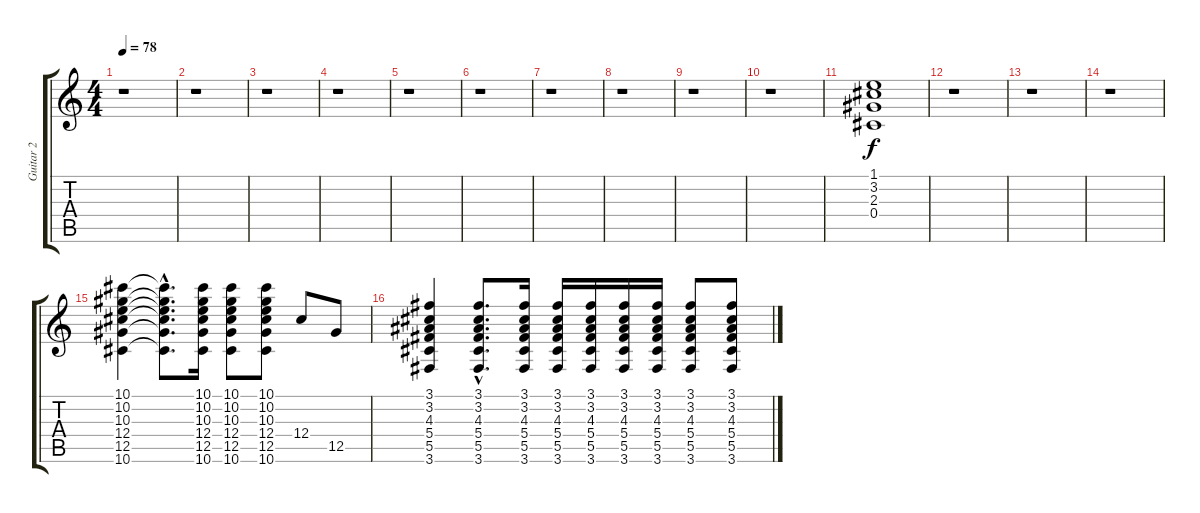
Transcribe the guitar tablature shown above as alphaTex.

\track ("Guitar 2" "Guitar 2") {instrument electricguitarclean}
\staff {score tabs}
\tuning (Eb4 Bb3 Gb3 Db3 Ab2 Eb2) {hide}
\ts (4 4)
\tempo 78
\clef g2
\ks c
r.1{dy f instrument electricguitarclean} |
r.1 |
r.1 |
r.1 |
r.1 |
r.1 |
r.1 |
r.1 |
r.1 |
r.1 |
(1.1 3.2 2.3 0.4).1 |
r.1 |
r.1 |
r.1 |
(10.1 10.2 10.3 12.4 12.5 10.6).4 (10.1{hac t} 10.2{hac t} 10.3{hac t} 12.4{hac t} 12.5{hac t} 10.6{hac t}).8{d} (10.1 10.2 10.3 12.4 12.5 10.6).16 (10.1 10.2 10.3 12.4 12.5 10.6).8 (10.1 10.2 10.3 12.4 12.5 10.6).8 12.4.8 12.5.8 |
(3.1 3.2 4.3 5.4 5.5 3.6).4 (3.1{hac} 3.2{hac} 4.3{hac} 5.4{hac} 5.5{hac} 3.6{hac}).8{d} (3.1 3.2 4.3 5.4 5.5 3.6).16 (3.1 3.2 4.3 5.4 5.5 3.6).16 (3.1 3.2 4.3 5.4 5.5 3.6).16 (3.1 3.2 4.3 5.4 5.5 3.6).16 (3.1 3.2 4.3 5.4 5.5 3.6).16 (3.1 3.2 4.3 5.4 5.5 3.6).8 (3.1 3.2 4.3 5.4 5.5 3.6).8
